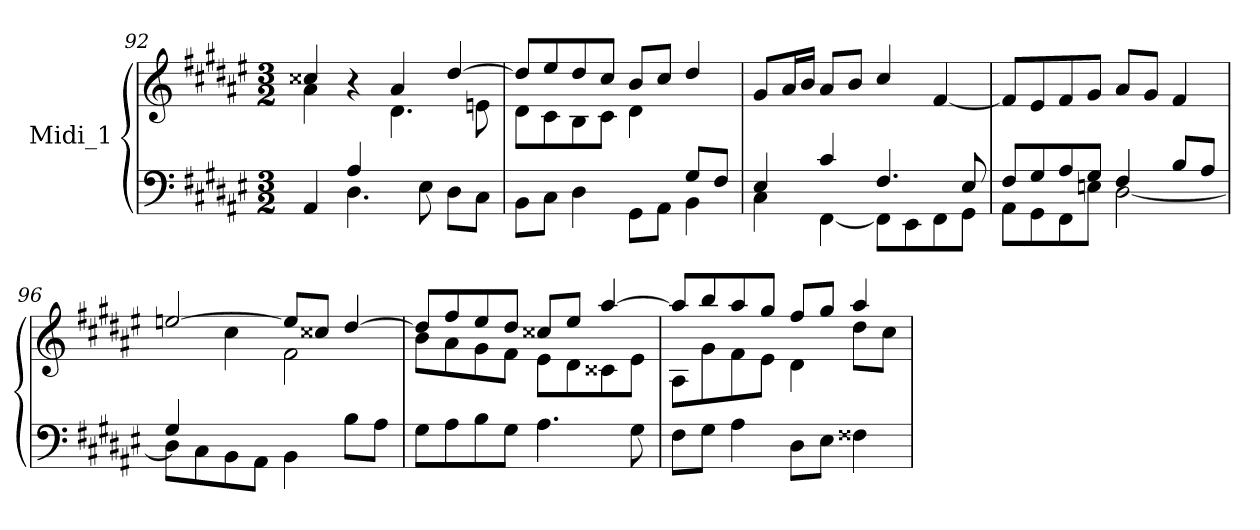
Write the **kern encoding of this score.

**kern	**kern
*part1	*part1
*staff2	*staff1
*I"Midi_1	*
*clefF4	*clefG2
*k[f#c#g#d#a#e#]	*k[f#c#g#d#a#e#]
*F#:	*F#:
*M3/2	*M3/2
=92	=92
*^	*^
4ryy	4AA#	4cc##X/	4a#\
4A#/	4.D#	4r	4ryy
2ryy	.	4a#/	4.d#\
.	8E#	.	.
.	8D#\L	[4dd#/	.
.	8C#\J	.	8en\
=93	=93	=93	=93
2.ryy	8BB\L	8dd#/L]	8d#\L
.	8C#\J	8ee#/	8c#\
.	4D#	8dd#/	8B\
.	.	8cc#/J	8c#\J
.	8GG#\L	8b/L	4d#\
.	8AA#\J	8cc#/J	.
8G#/L	4BB\	4dd#/	4ryy
8F#/J	.	.	.
*	*	*v	*v
=94	=94	=94
4E#/	4C#\	8g#/L
.	.	16a#/L
.	.	16b/JJ
4c#/	[4FF#\	8a#/L
.	.	8b/J
4.F#/	8FF#\L]	4cc#/
.	8EE#\	.
.	8FF#\	[4f#/
8E#/	8GG#\J	.
=95	=95	=95
8F#/L	8AA#\L	8f#/L]
8G#/	8GG#\	8e#/
8A#/	8FF#\	8f#/
8G#/J	8EnJ	8g#/J
4F#/	[2D#	8a#/L
.	.	8g#/J
8B/L	.	4f#/
8A#/J	.	.
!!LO:LB:g=z
=96	=96	=96
*	*	*^
4G#/	8D#\L]	[2een/	4ryy
.	8C#\	.	.
2.ryy	8BB\	.	4cc#\
.	8AA#\J	.	.
.	4BB\	8ee/L]	2f#\
.	.	8cc##X/J	.
.	8BL	[4dd#/	.
.	8A#J	.	.
*v	*v	*	*
=97	=97	=97
8G#L	8dd#/L]	8b\L
8A#	8ff#/	8a#\
8B	8ee#/	8g#\
8G#J	8dd#/J	8f#\J
4.A#	8cc##XL	8e#\L
.	8ee#/J	8d#\
.	[4aa#/	8c##X\
8G#	.	8e#\J
=98	=98	=98
8F#L	8aa#/L]	8A#L
8G#J	8bb	8g#
4A#	8aa#	8f#
.	8gg#J	8e#J
8D#L	8ff#L	4d#\
8E#J	8gg#J	.
4F##X	4aa#/	8dd#\L
.	.	8cc#\J
*	*v	*v
=	=
*-	*-
